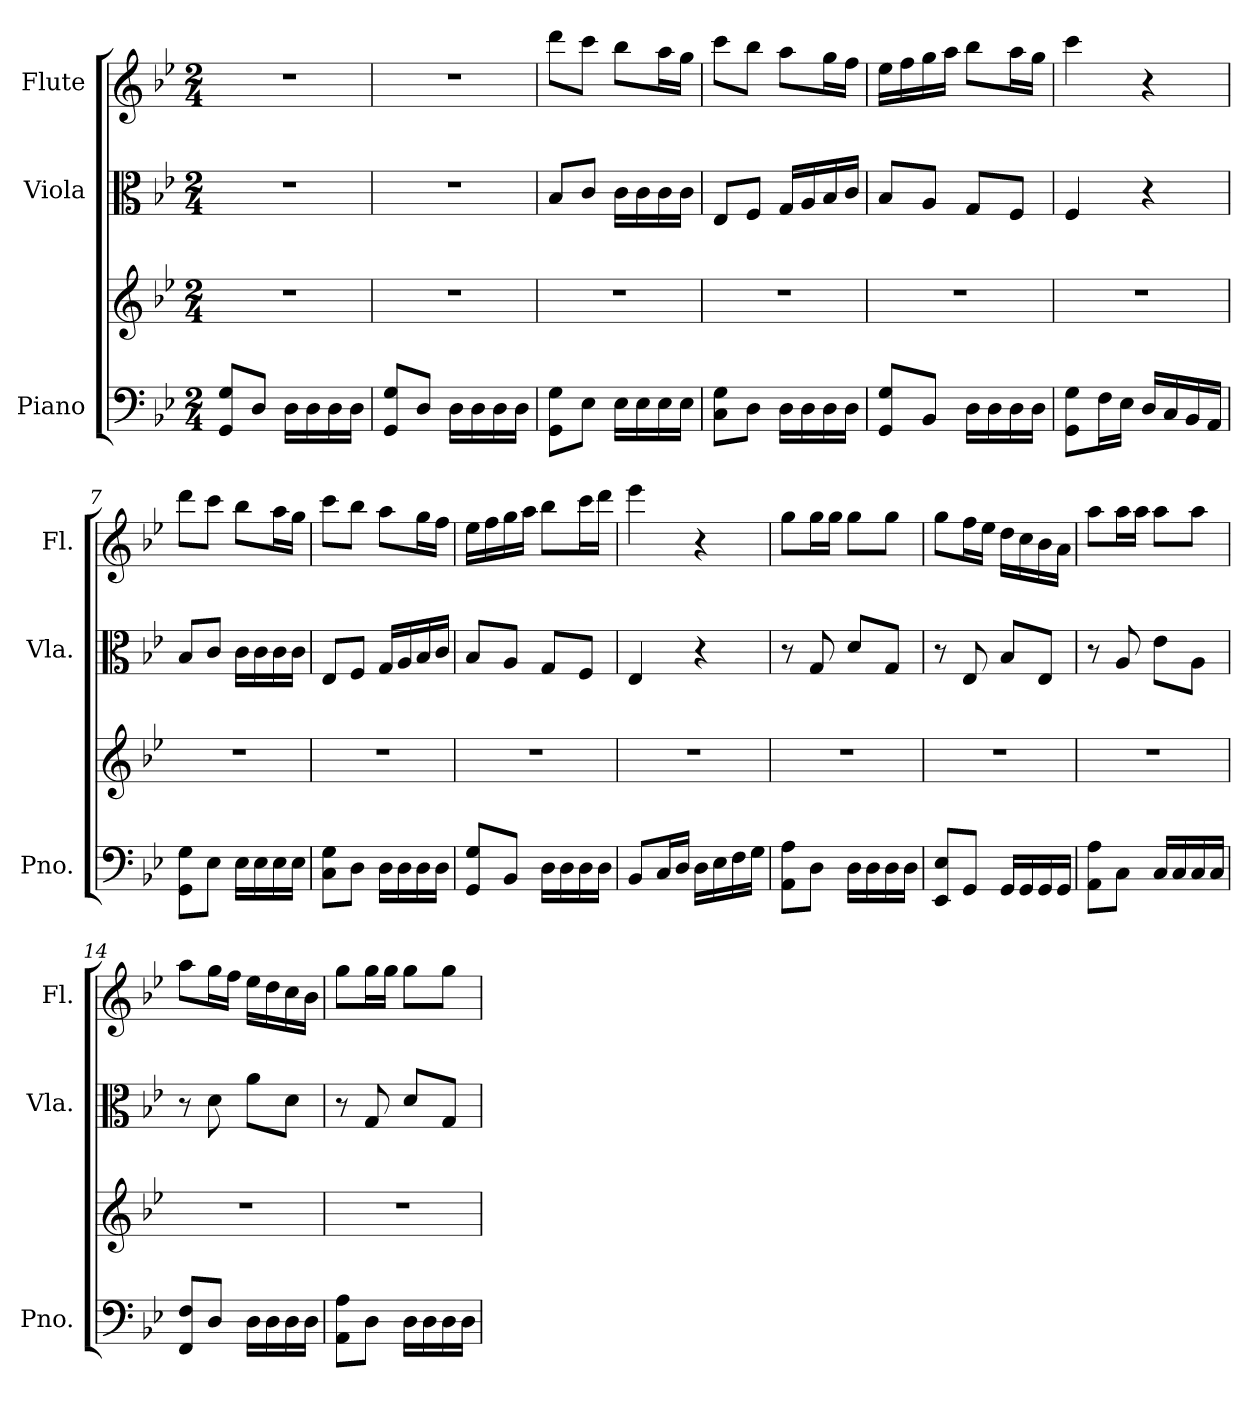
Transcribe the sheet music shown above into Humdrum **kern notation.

**kern	**kern	**kern	**kern
*part3	*part3	*part2	*part1
*staff4	*staff3	*staff2	*staff1
*I"Piano	*	*I"Viola	*I"Flute
*I'Pno.	*	*I'Vla.	*I'Fl.
!!LO:PB:g=z
*clefF4	*clefG2	*clefC3	*clefG2
*k[b-e-]	*k[b-e-]	*k[b-e-]	*k[b-e-]
*B-:	*B-:	*B-:	*B-:
*M2/4	*M2/4	*M2/4	*M2/4
=1	=1	=1	=1
!	!LO:N:vis=1	!LO:N:vis=1	!LO:N:vis=1
8GGi/ 8GiL	2r	2r	2r
8Di/J	.	.	.
16Di\LL	.	.	.
16Di\	.	.	.
16Di\	.	.	.
16Di\JJ	.	.	.
=2	=2	=2	=2
!	!LO:N:vis=1	!LO:N:vis=1	!LO:N:vis=1
8GGi/ 8GiL	2r	2r	2r
8Di/J	.	.	.
16Di\LL	.	.	.
16Di\	.	.	.
16Di\	.	.	.
16Di\JJ	.	.	.
=3	=3	=3	=3
!	!LO:N:vis=1	!	!
8GGi\ 8GiL	2r	8B-i/L	8dddi\L
8E-i\J	.	8ci/J	8ccci\J
16E-i\LL	.	16ci\LL	8bb-i\L
16E-i\	.	16ci\	.
16E-i\	.	16ci\	16aai\L
16E-i\JJ	.	16ci\JJ	16ggi\JJ
=4	=4	=4	=4
!	!LO:N:vis=1	!	!
8Ci\ 8GiL	2r	8E-i/L	8ccci\L
8Di\J	.	8Fi/J	8bb-i\J
16Di\LL	.	16Gi/LL	8aai\L
16Di\	.	16Ai/	.
16Di\	.	16B-i/	16ggi\L
16Di\JJ	.	16ci/JJ	16ffi\JJ
=5	=5	=5	=5
!	!LO:N:vis=1	!	!
8GGi/ 8GiL	2r	8B-i/L	16ee-i\LL
.	.	.	16ffi\
8BB-i/J	.	8Ai/J	16ggi\
.	.	.	16aai\JJ
16Di\LL	.	8Gi/L	8bb-i\L
16Di\	.	.	.
16Di\	.	8Fi/J	16aai\L
16Di\JJ	.	.	16ggi\JJ
=6	=6	=6	=6
!	!LO:N:vis=1	!	!
8GGi\ 8GiL	2r	4Fi/	4ccci\
16Fi\L	.	.	.
16E-i\JJ	.	.	.
16Di/LL	.	4r	4r
16Ci/	.	.	.
16BB-i/	.	.	.
16AAi/JJ	.	.	.
!!LO:LB:g=z
=7	=7	=7	=7
!	!LO:N:vis=1	!	!
8GGi\ 8GiL	2r	8B-i/L	8dddi\L
8E-i\J	.	8ci/J	8ccci\J
16E-i\LL	.	16ci\LL	8bb-i\L
16E-i\	.	16ci\	.
16E-i\	.	16ci\	16aai\L
16E-i\JJ	.	16ci\JJ	16ggi\JJ
=8	=8	=8	=8
!	!LO:N:vis=1	!	!
8Ci\ 8GiL	2r	8E-i/L	8ccci\L
8Di\J	.	8Fi/J	8bb-i\J
16Di\LL	.	16Gi/LL	8aai\L
16Di\	.	16Ai/	.
16Di\	.	16B-i/	16ggi\L
16Di\JJ	.	16ci/JJ	16ffi\JJ
=9	=9	=9	=9
!	!LO:N:vis=1	!	!
8GGi/ 8GiL	2r	8B-i/L	16ee-i\LL
.	.	.	16ffi\
8BB-i/J	.	8Ai/J	16ggi\
.	.	.	16aai\JJ
16Di\LL	.	8Gi/L	8bb-i\L
16Di\	.	.	.
16Di\	.	8Fi/J	16ccci\L
16Di\JJ	.	.	16dddi\JJ
=10	=10	=10	=10
!	!LO:N:vis=1	!	!
8BB-i/L	2r	4E-i/	4eee-i\
16Ci/L	.	.	.
16Di/JJ	.	.	.
16Di\LL	.	4r	4r
16E-i\	.	.	.
16Fi\	.	.	.
16Gi\JJ	.	.	.
=11	=11	=11	=11
!	!LO:N:vis=1	!	!
8AAi\ 8AiL	2r	8r	8ggi\L
8Di\J	.	8Gi/	16ggi\L
.	.	.	16ggi\JJ
16Di\LL	.	8di/L	8ggi\L
16Di\	.	.	.
16Di\	.	8Gi/J	8ggi\J
16Di\JJ	.	.	.
=12	=12	=12	=12
!	!LO:N:vis=1	!	!
8EE-i/ 8E-iL	2r	8r	8ggi\L
8GGi/J	.	8E-i/	16ffi\L
.	.	.	16ee-i\JJ
16GGi/LL	.	8B-i/L	16ddi\LL
16GGi/	.	.	16cci\
16GGi/	.	8E-i/J	16b-i\
16GGi/JJ	.	.	16ai\JJ
!!LO:LB:g=z
=13	=13	=13	=13
!	!LO:N:vis=1	!	!
8AAi\ 8AiL	2r	8r	8aai\L
8Ci\J	.	8Ai/	16aai\L
.	.	.	16aai\JJ
16Ci/LL	.	8e-i\L	8aai\L
16Ci/	.	.	.
16Ci/	.	8Ai\J	8aai\J
16Ci/JJ	.	.	.
=14	=14	=14	=14
!	!LO:N:vis=1	!	!
8FFi/ 8FiL	2r	8r	8aai\L
8Di/J	.	8di\	16ggi\L
.	.	.	16ffi\JJ
16Di\LL	.	8ai\L	16ee-i\LL
16Di\	.	.	16ddi\
16Di\	.	8di\J	16cci\
16Di\JJ	.	.	16b-i\JJ
=15	=15	=15	=15
!	!LO:N:vis=1	!	!
8AAi\ 8AiL	2r	8r	8ggi\L
8Di\J	.	8Gi/	16ggi\L
.	.	.	16ggi\JJ
16Di\LL	.	8di/L	8ggi\L
16Di\	.	.	.
16Di\	.	8Gi/J	8ggi\J
16Di\JJ	.	.	.
=	=	=	=
*-	*-	*-	*-
